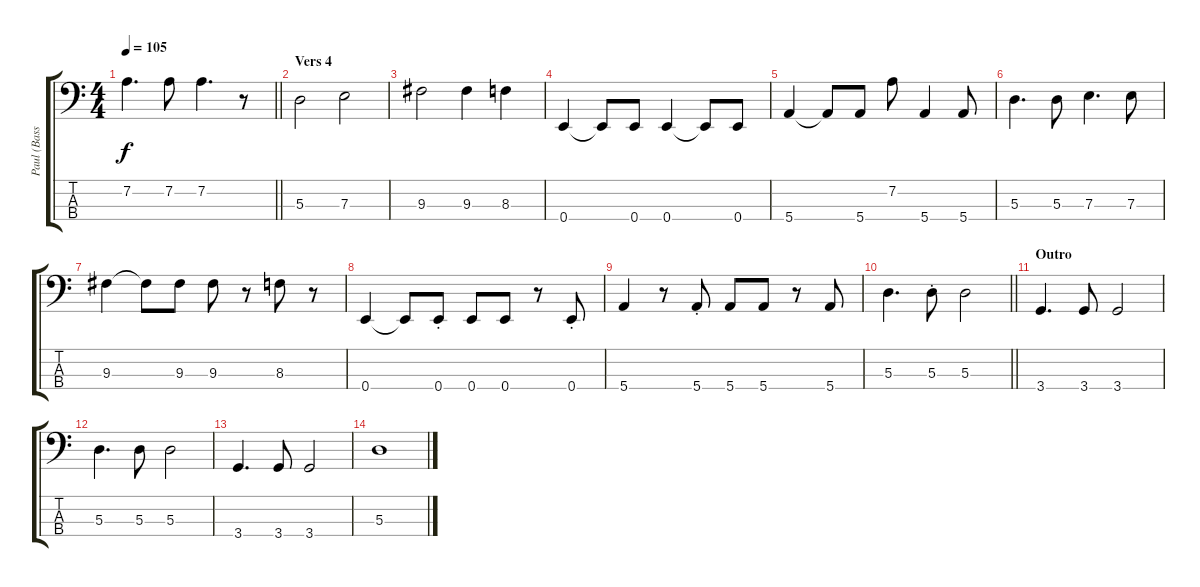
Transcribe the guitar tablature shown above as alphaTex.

\track ("Paul (Bass)" "Paul (Bass") {instrument electricbassfinger}
\staff {score tabs}
\tuning (G2 D2 A1 E1) {hide}
\ts (4 4)
\tempo 105
\clef f4
\barLineRight lightlight
\ks c
7.2.4{d dy f} 7.2.8 7.2.4{d} r.8 |
\section ("" "Vers 4")
5.3.2 7.3.2 |
9.3.2 9.3.4 8.3.4 |
0.4.4 0.4{t}.8 0.4.8 0.4.4 0.4{t}.8 0.4.8 |
5.4.4 5.4{t}.8 5.4.8 7.2.8 5.4.4 5.4.8 |
5.3.4{d} 5.3.8 7.3.4{d} 7.3.8 |
9.3.4 9.3{t}.8 9.3.8 9.3.8 r.8 8.3.8 r.8 |
0.4.4 0.4{t}.8 0.4{st}.8 0.4.8 0.4.8 r.8 0.4{st}.8 |
5.4.4 r.8 5.4{st}.8 5.4.8 5.4.8 r.8 5.4.8 |
\barLineRight lightlight
5.3.4{d} 5.3{st}.8 5.3.2 |
\section ("" "Outro")
3.4.4{d} 3.4.8 3.4.2 |
5.3.4{d} 5.3.8 5.3.2 |
3.4.4{d} 3.4.8 3.4.2 |
5.3.1
